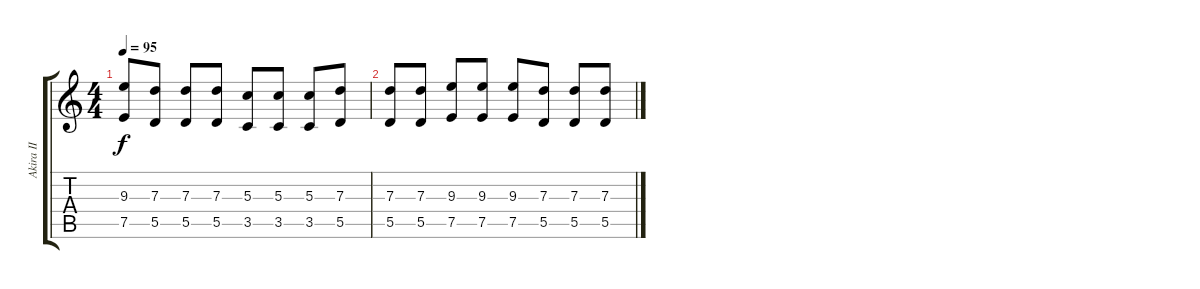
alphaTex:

\track ("Akira II" "Akira II") {instrument acousticguitarsteel}
\staff {score tabs}
\tuning (E4 B3 G3 D3 A2 E2) {hide}
\ts (4 4)
\tempo 95
\clef g2
\ks c
(9.3 7.5).8{dy f} (7.3 5.5).8 (7.3 5.5).8 (7.3 5.5).8 (5.3 3.5).8 (5.3 3.5).8 (5.3 3.5).8 (7.3 5.5).8 |
(7.3 5.5).8 (7.3 5.5).8 (9.3 7.5).8 (9.3 7.5).8 (9.3 7.5).8 (7.3 5.5).8 (7.3 5.5).8 (7.3 5.5).8
